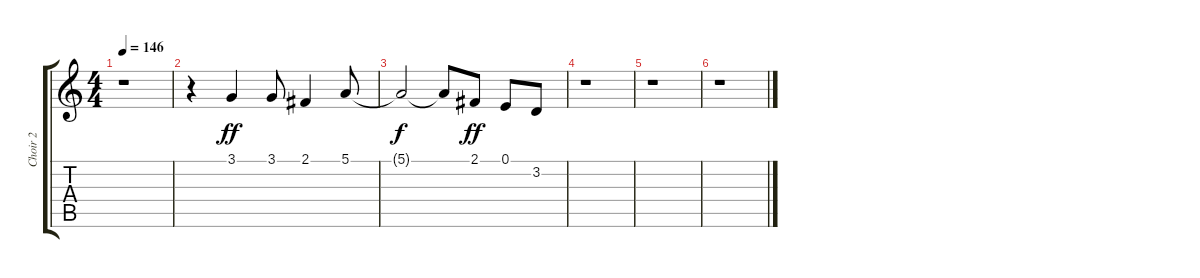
\track ("Choir 2" "Choir 2") {instrument lead1square}
\staff {score tabs}
\tuning (E4 B3 G3 D3 A2 E2) {hide}
\ts (4 4)
\tempo 146
\clef g2
\ks c
r.1{dy ff} |
r.4 3.1.4 3.1.8 2.1.4 5.1.8 |
5.1{t}.2{dy f} 5.1{t}.8 2.1.8{dy ff} 0.1.8 3.2.8 |
r.1 |
r.1 |
r.1
